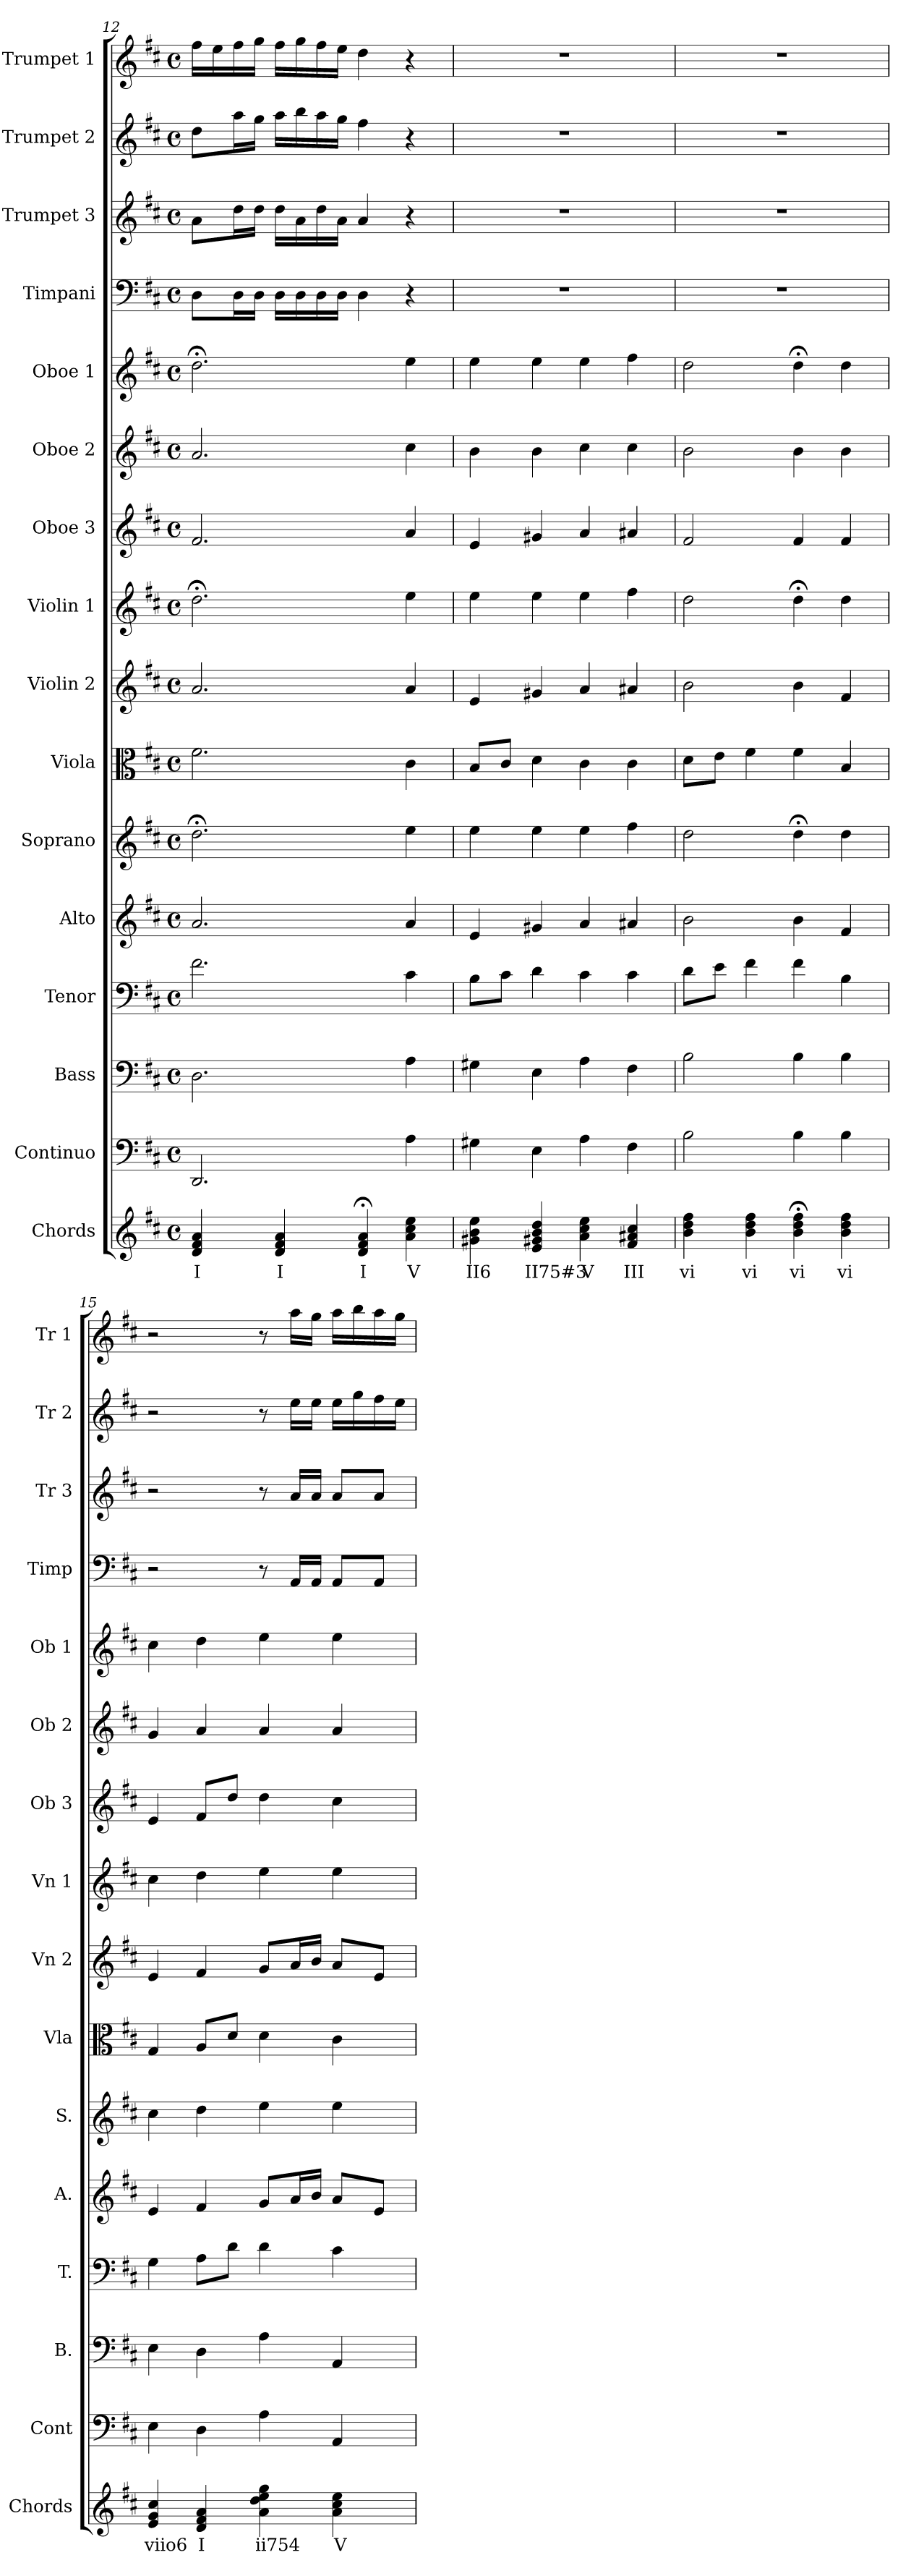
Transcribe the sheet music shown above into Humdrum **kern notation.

**kern	**text	**kern	**kern	**kern	**kern	**kern	**kern	**kern	**kern	**kern	**kern	**kern	**kern	**kern	**kern	**kern
*part16	*part16	*part15	*part14	*part13	*part12	*part11	*part10	*part9	*part8	*part7	*part6	*part5	*part4	*part3	*part2	*part1
*staff16	*staff16	*staff15	*staff14	*staff13	*staff12	*staff11	*staff10	*staff9	*staff8	*staff7	*staff6	*staff5	*staff4	*staff3	*staff2	*staff1
*I"Chords	*	*I"Continuo	*I"Bass	*I"Tenor	*I"Alto	*I"Soprano	*I"Viola	*I"Violin 2	*I"Violin 1	*I"Oboe 3	*I"Oboe 2	*I"Oboe 1	*I"Timpani	*I"Trumpet 3	*I"Trumpet 2	*I"Trumpet 1
*I'Chords	*	*I'Cont	*I'B.	*I'T.	*I'A.	*I'S.	*I'Vla	*I'Vn 2	*I'Vn 1	*I'Ob 3	*I'Ob 2	*I'Ob 1	*I'Timp	*I'Tr 3	*I'Tr 2	*I'Tr 1
*clefG2	*	*clefF4	*clefF4	*clefF4	*clefG2	*clefG2	*clefC3	*clefG2	*clefG2	*clefG2	*clefG2	*clefG2	*clefF4	*clefG2	*clefG2	*clefG2
*k[f#c#]	*	*k[f#c#]	*k[f#c#]	*k[f#c#]	*k[f#c#]	*k[f#c#]	*k[f#c#]	*k[f#c#]	*k[f#c#]	*k[f#c#]	*k[f#c#]	*k[f#c#]	*k[f#c#]	*k[f#c#]	*k[f#c#]	*k[f#c#]
*D:	*	*D:	*D:	*D:	*D:	*D:	*D:	*D:	*D:	*D:	*D:	*D:	*D:	*D:	*D:	*D:
*M4/4	*	*M4/4	*M4/4	*M4/4	*M4/4	*M4/4	*M4/4	*M4/4	*M4/4	*M4/4	*M4/4	*M4/4	*M4/4	*M4/4	*M4/4	*M4/4
*met(c)	*	*met(c)	*met(c)	*met(c)	*met(c)	*met(c)	*met(c)	*met(c)	*met(c)	*met(c)	*met(c)	*met(c)	*met(c)	*met(c)	*met(c)	*met(c)
=12	=12	=12	=12	=12	=12	=12	=12	=12	=12	=12	=12	=12	=12	=12	=12	=12
4di 4f#i 4ai	I	2.DD/	2.D\	2.f#\	2.a/	2.dd;<\	2.f#\	2.a/	2.dd;<\	2.f#/	2.a/	2.dd;<\	8D\L	8a\L	8dd\L	16ff#\LL
.	.	.	.	.	.	.	.	.	.	.	.	.	.	.	.	16ee\
.	.	.	.	.	.	.	.	.	.	.	.	.	16D\L	16dd\L	16aa\L	16ff#\
.	.	.	.	.	.	.	.	.	.	.	.	.	16D\JJ	16dd\JJ	16gg\JJ	16gg\JJ
4di 4f#i 4ai	I	.	.	.	.	.	.	.	.	.	.	.	16D\LL	16dd\LL	16aa\LL	16ff#\LL
.	.	.	.	.	.	.	.	.	.	.	.	.	16D\	16a\	16bb\	16gg\
.	.	.	.	.	.	.	.	.	.	.	.	.	16D\	16dd\	16aa\	16ff#\
.	.	.	.	.	.	.	.	.	.	.	.	.	16D\JJ	16a\JJ	16gg\JJ	16ee\JJ
4di;< 4f#i;< 4ai;<	I	.	.	.	.	.	.	.	.	.	.	.	4D\	4a/	4ff#\	4dd\
4ai 4cc#i 4eei	V	4A\	4A\	4c#\	4a/	4ee\	4c#\	4a/	4ee\	4a/	4cc#\	4ee\	4r	4r	4r	4r
=13	=13	=13	=13	=13	=13	=13	=13	=13	=13	=13	=13	=13	=13	=13	=13	=13
4g#Xi 4bi 4eei	II6	4G#X\	4G#X\	8B\L	4e/	4ee\	8B/L	4e/	4ee\	4e/	4b\	4ee\	1r	1r	1r	1r
.	.	.	.	8c#\J	.	.	8c#/J	.	.	.	.	.	.	.	.	.
4ei 4g#Xi 4bi 4ddi	II75#3	4E\	4E\	4d\	4g#X/	4ee\	4d\	4g#X/	4ee\	4g#X/	4b\	4ee\	.	.	.	.
4ai 4cc#i 4eei	V	4A\	4A\	4c#\	4a/	4ee\	4c#\	4a/	4ee\	4a/	4cc#\	4ee\	.	.	.	.
4f#i 4a#Xi 4cc#i	III	4F#\	4F#\	4c#\	4a#X/	4ff#\	4c#\	4a#X/	4ff#\	4a#X/	4cc#\	4ff#\	.	.	.	.
!!LO:PB:g=z
=14	=14	=14	=14	=14	=14	=14	=14	=14	=14	=14	=14	=14	=14	=14	=14	=14
4bi 4ddi 4ff#i	vi	2B\	2B\	8d\L	2b\	2dd\	8d\L	2b\	2dd\	2f#/	2b\	2dd\	1r	1r	1r	1r
.	.	.	.	8e\J	.	.	8e\J	.	.	.	.	.	.	.	.	.
4bi 4ddi 4ff#i	vi	.	.	4f#\	.	.	4f#\	.	.	.	.	.	.	.	.	.
4bi;< 4ddi;< 4ff#i;<	vi	4B\	4B\	4f#\	4b\	4dd;<\	4f#\	4b\	4dd;<\	4f#/	4b\	4dd;<\	.	.	.	.
4bi 4ddi 4ff#i	vi	4B\	4B\	4B\	4f#/	4dd\	4B/	4f#/	4dd\	4f#/	4b\	4dd\	.	.	.	.
=15	=15	=15	=15	=15	=15	=15	=15	=15	=15	=15	=15	=15	=15	=15	=15	=15
4ei 4gi 4cc#i	viio6	4E\	4E\	4G\	4e/	4cc#\	4G/	4e/	4cc#\	4e/	4g/	4cc#\	2r	2r	2r	2r
4di 4f#i 4ai	I	4D\	4D\	8A\L	4f#/	4dd\	8A/L	4f#/	4dd\	8f#/L	4a/	4dd\	.	.	.	.
.	.	.	.	8d\J	.	.	8d/J	.	.	8dd/J	.	.	.	.	.	.
4ai 4ddi 4eei 4ggi	ii754	4A\	4A\	4d\	8g/L	4ee\	4d\	8g/L	4ee\	4dd\	4a/	4ee\	8r	8r	8r	8r
.	.	.	.	.	16a/L	.	.	16a/L	.	.	.	.	16AA/LL	16a/LL	16ee\LL	16aa\LL
.	.	.	.	.	16b/JJ	.	.	16b/JJ	.	.	.	.	16AA/JJ	16a/JJ	16ee\JJ	16gg\JJ
4ai 4cc#i 4eei	V	4AA/	4AA/	4c#\	8a/L	4ee\	4c#\	8a/L	4ee\	4cc#\	4a/	4ee\	8AA/L	8a/L	16ee\LL	16aa\LL
.	.	.	.	.	.	.	.	.	.	.	.	.	.	.	16gg\	16bb\
.	.	.	.	.	8e/J	.	.	8e/J	.	.	.	.	8AA/J	8a/J	16ff#\	16aa\
.	.	.	.	.	.	.	.	.	.	.	.	.	.	.	16ee\JJ	16gg\JJ
=	=	=	=	=	=	=	=	=	=	=	=	=	=	=	=	=
*-	*-	*-	*-	*-	*-	*-	*-	*-	*-	*-	*-	*-	*-	*-	*-	*-
